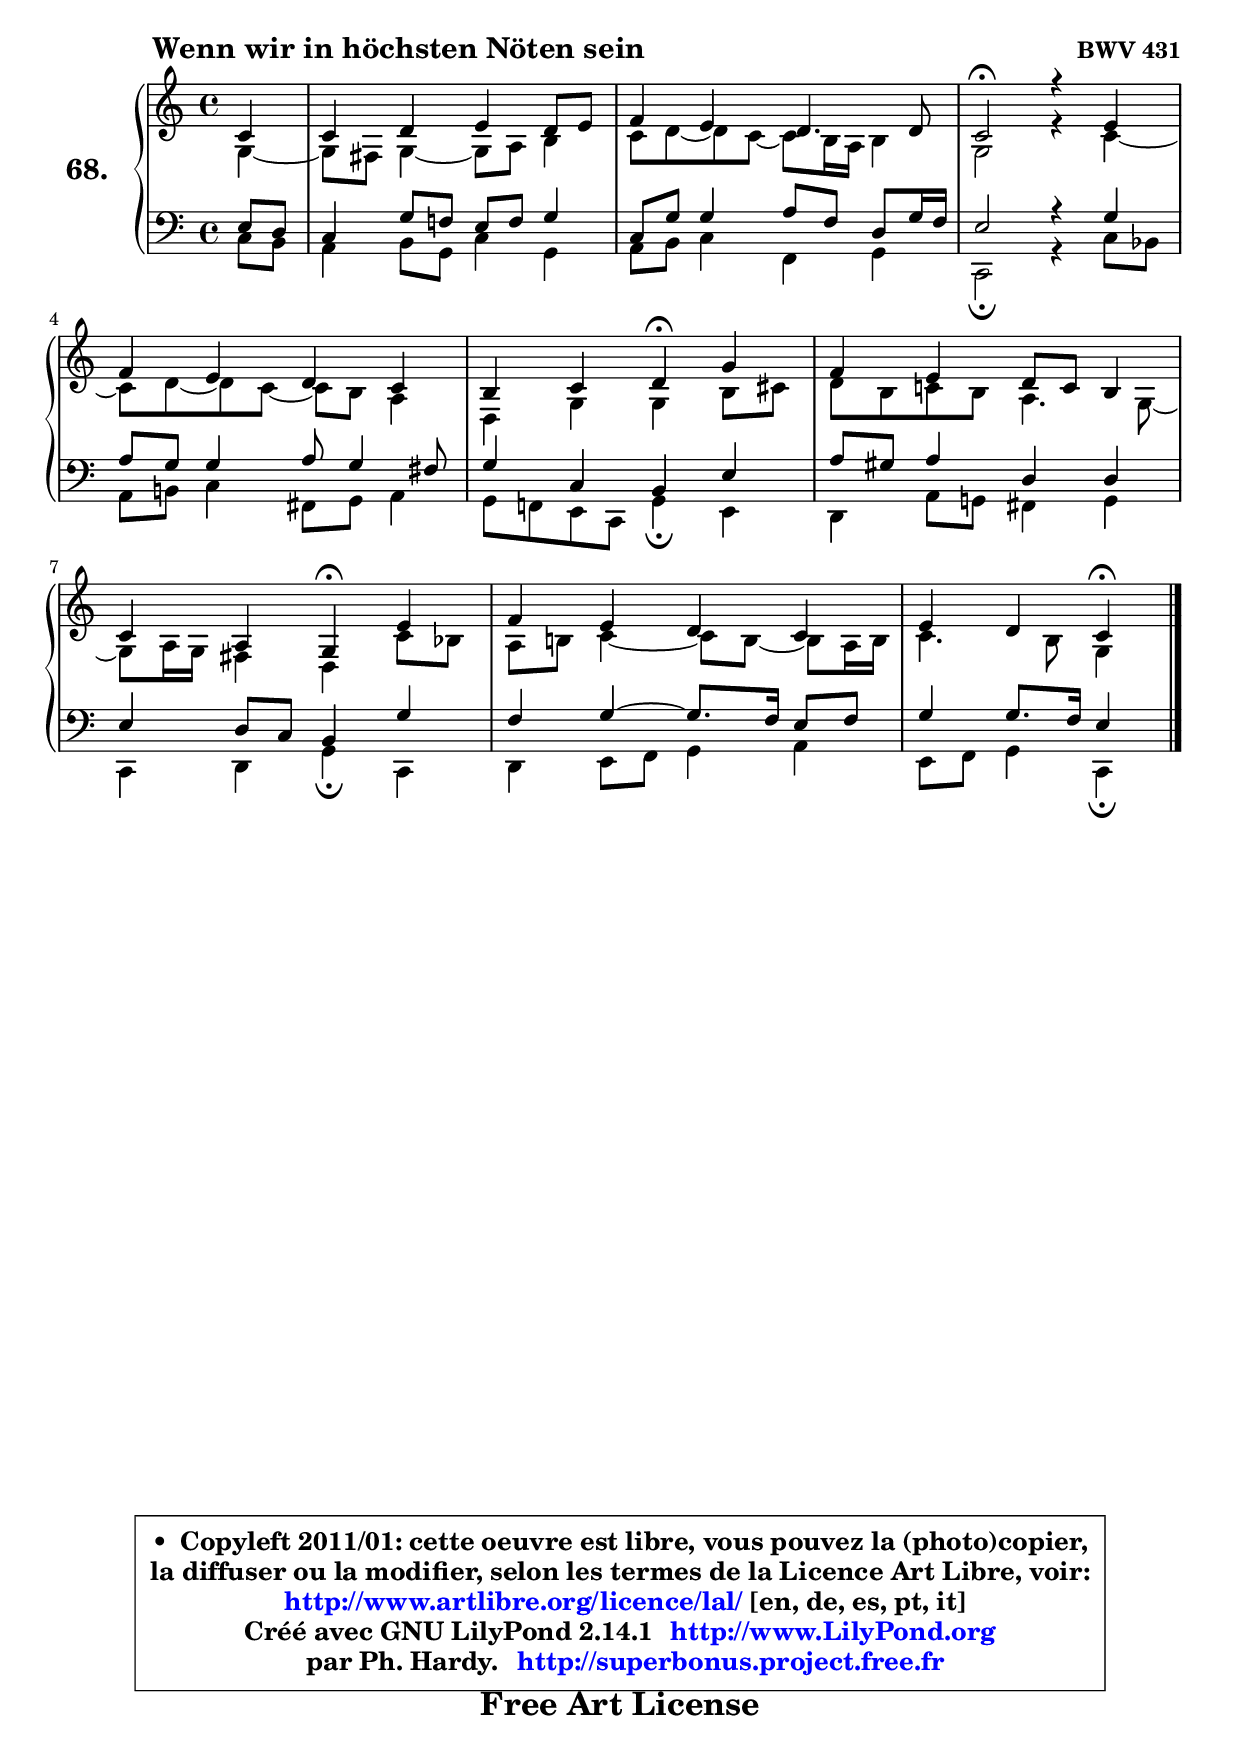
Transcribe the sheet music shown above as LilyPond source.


\version "2.14.1"

    \paper {
%	system-system-spacing #'padding = #0.1
%	score-system-spacing #'padding = #0.1
%	ragged-bottom = ##f
%	ragged-last-bottom = ##f
	}

    \header {
      opus = \markup { \bold "BWV 431" }
      piece = \markup { \hspace #9 \fontsize #2 \bold "Wenn wir in höchsten Nöten sein" }
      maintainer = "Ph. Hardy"
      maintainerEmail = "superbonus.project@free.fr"
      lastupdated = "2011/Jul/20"
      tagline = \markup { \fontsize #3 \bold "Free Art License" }
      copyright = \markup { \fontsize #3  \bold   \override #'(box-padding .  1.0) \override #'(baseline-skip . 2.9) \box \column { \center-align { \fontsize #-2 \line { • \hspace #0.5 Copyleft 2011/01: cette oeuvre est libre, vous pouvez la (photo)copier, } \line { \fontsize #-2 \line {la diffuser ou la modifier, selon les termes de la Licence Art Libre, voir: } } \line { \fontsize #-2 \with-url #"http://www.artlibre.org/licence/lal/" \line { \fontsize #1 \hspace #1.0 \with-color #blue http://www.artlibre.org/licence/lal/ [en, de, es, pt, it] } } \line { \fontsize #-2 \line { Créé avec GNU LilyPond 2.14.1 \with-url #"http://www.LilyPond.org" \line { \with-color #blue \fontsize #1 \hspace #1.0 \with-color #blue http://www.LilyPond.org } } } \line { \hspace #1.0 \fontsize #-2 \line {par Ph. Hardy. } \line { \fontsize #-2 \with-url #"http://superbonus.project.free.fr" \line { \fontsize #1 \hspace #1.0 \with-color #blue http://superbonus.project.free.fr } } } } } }

	  }

  guidemidi = {
        r4 |
        R1 |
        R1 |
        \tempo 4 = 34 r2 \tempo 4 = 78 r2 |
        R1 |
        r2 \tempo 4 = 30 r4 \tempo 4 = 78 r4 |
        R1 |
        r2 \tempo 4 = 30 r4 \tempo 4 = 78 r4 |
        R1 |
        r2 \tempo 4 = 30 r4 
	}

  upper = {
\displayLilyMusic \transpose f c {
	\time 4/4
	\key f \major
	\clef treble
	\partial 4
	\voiceOne
	<< { 
	% SOPRANO
	\set Voice.midiInstrument = "acoustic grand"
	\relative c' {
        f4 |
        f4 g a g8 a |
        bes4 a g4. g8 |
        f2\fermata r4 a4 |
\break
        bes4 a g f |
        e4 f g\fermata c |
        bes4 a g8 f e4 |
        f4 d c\fermata a' |
        bes4 a g f |
        a4 g f\fermata
        \bar "|."
	} % fin de relative
	}

	\context Voice="1" { \voiceTwo 
	% ALTO
	\set Voice.midiInstrument = "acoustic grand"
	\relative c' {
        c4 ~ |
	c8 b8 c4 ~ c8 d e4 |
        f8 g ~ g f8 ~ f e16 d e4 |
        c2 r4 f4 ~ |
	f8 g ~ g f8 ~ f e8 d4 |
        g,4 c c e8 fis |
        g8 e f! e d4. c8 ~ |
	c8 d16 c b4 g f'8 es |
        d8 e! f4 ~ f8 e ~ e d16 e |
        f4. e8 c4
        \bar "|."
	} % fin de relative
	\oneVoice
	} >>
}
	}

    lower = {
\transpose f c {
	\time 4/4
	\key f \major
	\clef bass
	\partial 4
	\voiceOne
	<< { 
	% TENOR
	\set Voice.midiInstrument = "acoustic grand"
	\relative c' {
        a8 g |
        f4 c'8 bes! a bes c4 |
        f,8 c' c4 d8 bes g c16 bes |
        a2 r4 c4 |
        d8 c c4 d8 c4 b8 |
        c4 f, e a |
        d8 cis d4 g, g |
        a4 g8 f e4 c' |
        bes4 c4 ~ c8. bes16 a8 bes |
        c4 c8. bes16 a4
        \bar "|."
	} % fin de relative
	}
	\context Voice="1" { \voiceTwo 
	% BASS
	\set Voice.midiInstrument = "acoustic grand"
	\relative c {
        f8 e |
        d4 e8 c f4 c |
        d8 e f4 bes, c |
        f,2\fermata r4 f'8 es |
        d8 e! f4 b,8 c d4 |
        c8 bes! a f c'4\fermata a |
        g4 d'8 c! b4 c |
        f,4 g c\fermata f, |
        g4 a8 bes c4 d |
        a8 bes c4 f,\fermata
        \bar "|."
	} % fin de relative
	\oneVoice
	} >>
}
	}


    \score { 

	\new PianoStaff <<
	\set PianoStaff.instrumentName = \markup { \bold \huge "68." }
	\new Staff = "upper" \upper
	\new Staff = "lower" \lower
	>>

    \layout {
%	ragged-last = ##f
	   }

         } % fin de score

  \score {
    \unfoldRepeats { << \guidemidi \upper \lower >> }
    \midi {
    \context {
     \Staff
      \remove "Staff_performer"
               }

     \context {
      \Voice
       \consists "Staff_performer"
                }

     \context { 
      \Score
      tempoWholesPerMinute = #(ly:make-moment 78 4)
		}
	    }
	}


